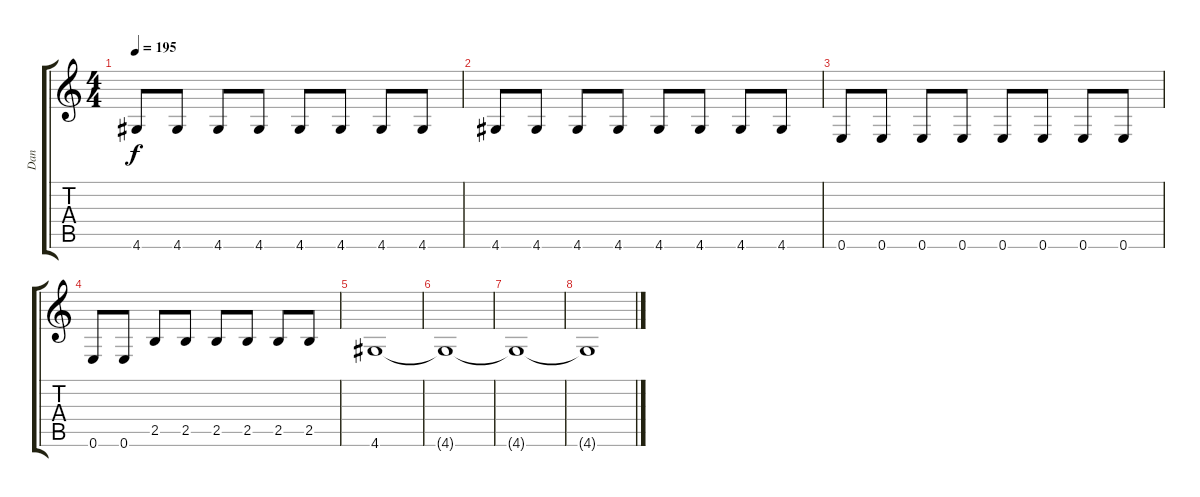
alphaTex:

\track ("Dan" "Dan") {instrument electricbassfinger}
\staff {score tabs}
\tuning (E4 B3 G3 D3 A2 E2) {hide}
\ts (4 4)
\tempo 195
\clef g2
\ks c
4.6.8{dy f} 4.6.8 4.6.8 4.6.8 4.6.8 4.6.8 4.6.8 4.6.8 |
4.6.8 4.6.8 4.6.8 4.6.8 4.6.8 4.6.8 4.6.8 4.6.8 |
0.6.8 0.6.8 0.6.8 0.6.8 0.6.8 0.6.8 0.6.8 0.6.8 |
0.6.8 0.6.8 2.5.8 2.5.8 2.5.8 2.5.8 2.5.8 2.5.8 |
4.6.1 |
4.6{t}.1 |
4.6{t}.1 |
4.6{t}.1
